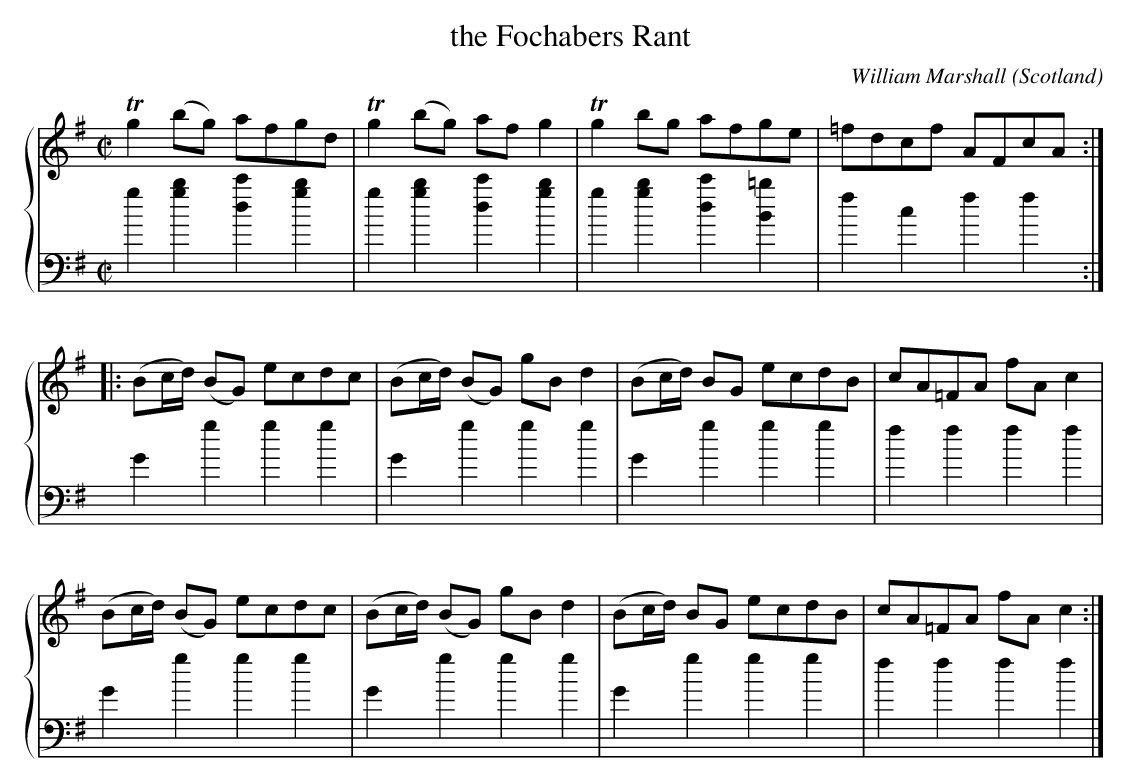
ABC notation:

X:1
T:the Fochabers Rant
C:William Marshall
L:1/8
M:C|
O:Scotland
K:G
%%staves {1 2}
V:1
!trill!g2 (bg) afgd | !trill!g2 (bg) af g2 | !trill!g2 bg afge | =fdcf AFcA ::
(Bc/d/) (BG) ecdc | (Bc/d/) (BG) gB d2 | (Bc/d/) BG ecdB | cA=FA fA c2 |
(Bc/d/) (BG) ecdc | (Bc/d/) (BG) gB d2 | (Bc/d/) BG ecdB | cA=FA fA c2 :|
V:2 clef=bass
L:1/4
g[gb][dc'][gb] | g[gb][dc'][gb] | g[gb][dc'][B=b] | fcff :| \
Gggg | Gggg | Gggg | ffff | Gggg | Gggg | Gggg | ffff |]
